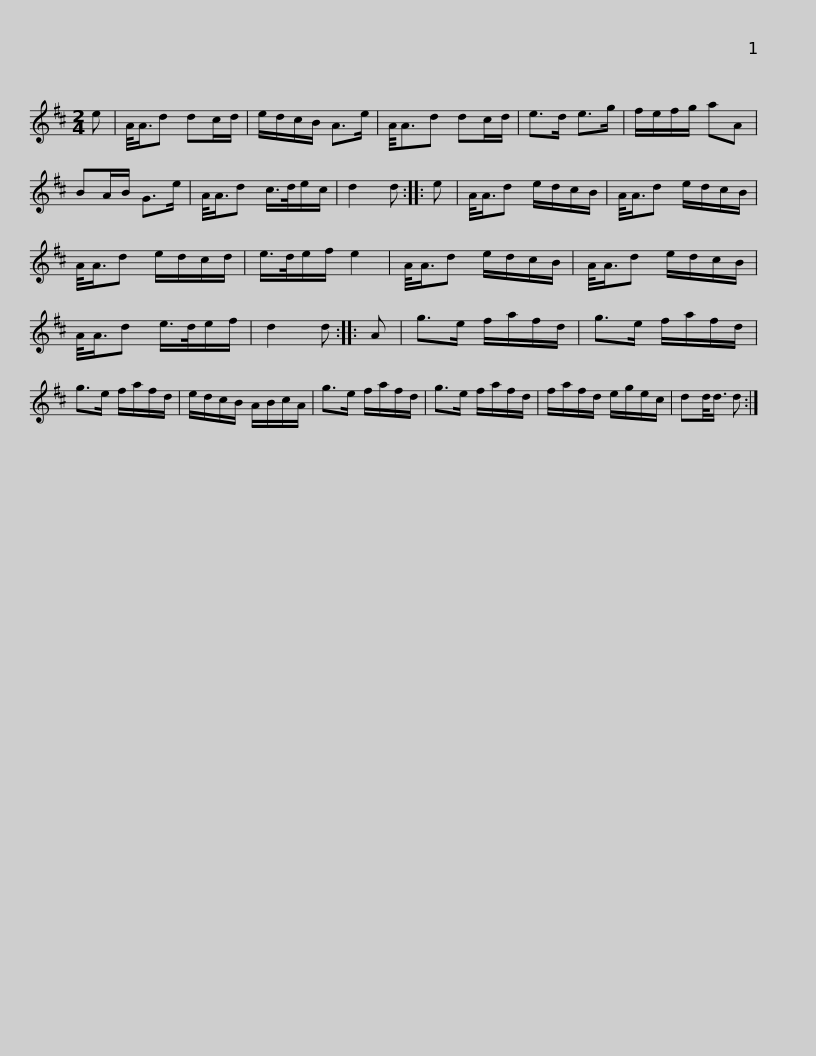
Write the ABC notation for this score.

X:1
L:1/8
M:2/4
I:linebreak $
K:D
V:1 treble
V:1
 e | A/<A/d dc/d/ | e/d/c/B/ A>e | A/4A3/2d dc/d/ | e>d e>g | %5
 f/e/f/g/ aA | BA/B/ G>e | A/<A/d c/>d/e/c/ |$ d2 d :: e | %10
 A/<A/d e/d/c/B/ | A/<A/d e/d/c/B/ | A/<A/d e/d/c/d/ | e/>d/e/f/ e2 | A/<A/d e/d/c/B/ | %15
 A/<A/d e/d/c/B/ |$ A/<A/d e/>d/e/f/ | d2 d :: A | g>e f/a/f/d/ | %20
 g>e f/a/f/d/ | g>e f/a/f/d/ | e/d/c/B/ A/B/c/A/ | g>e f/a/f/d/ |$ g>e f/a/f/d/ | %25
 f/a/f/d/ e/g/e/c/ | dd/<d/ d :| %27
